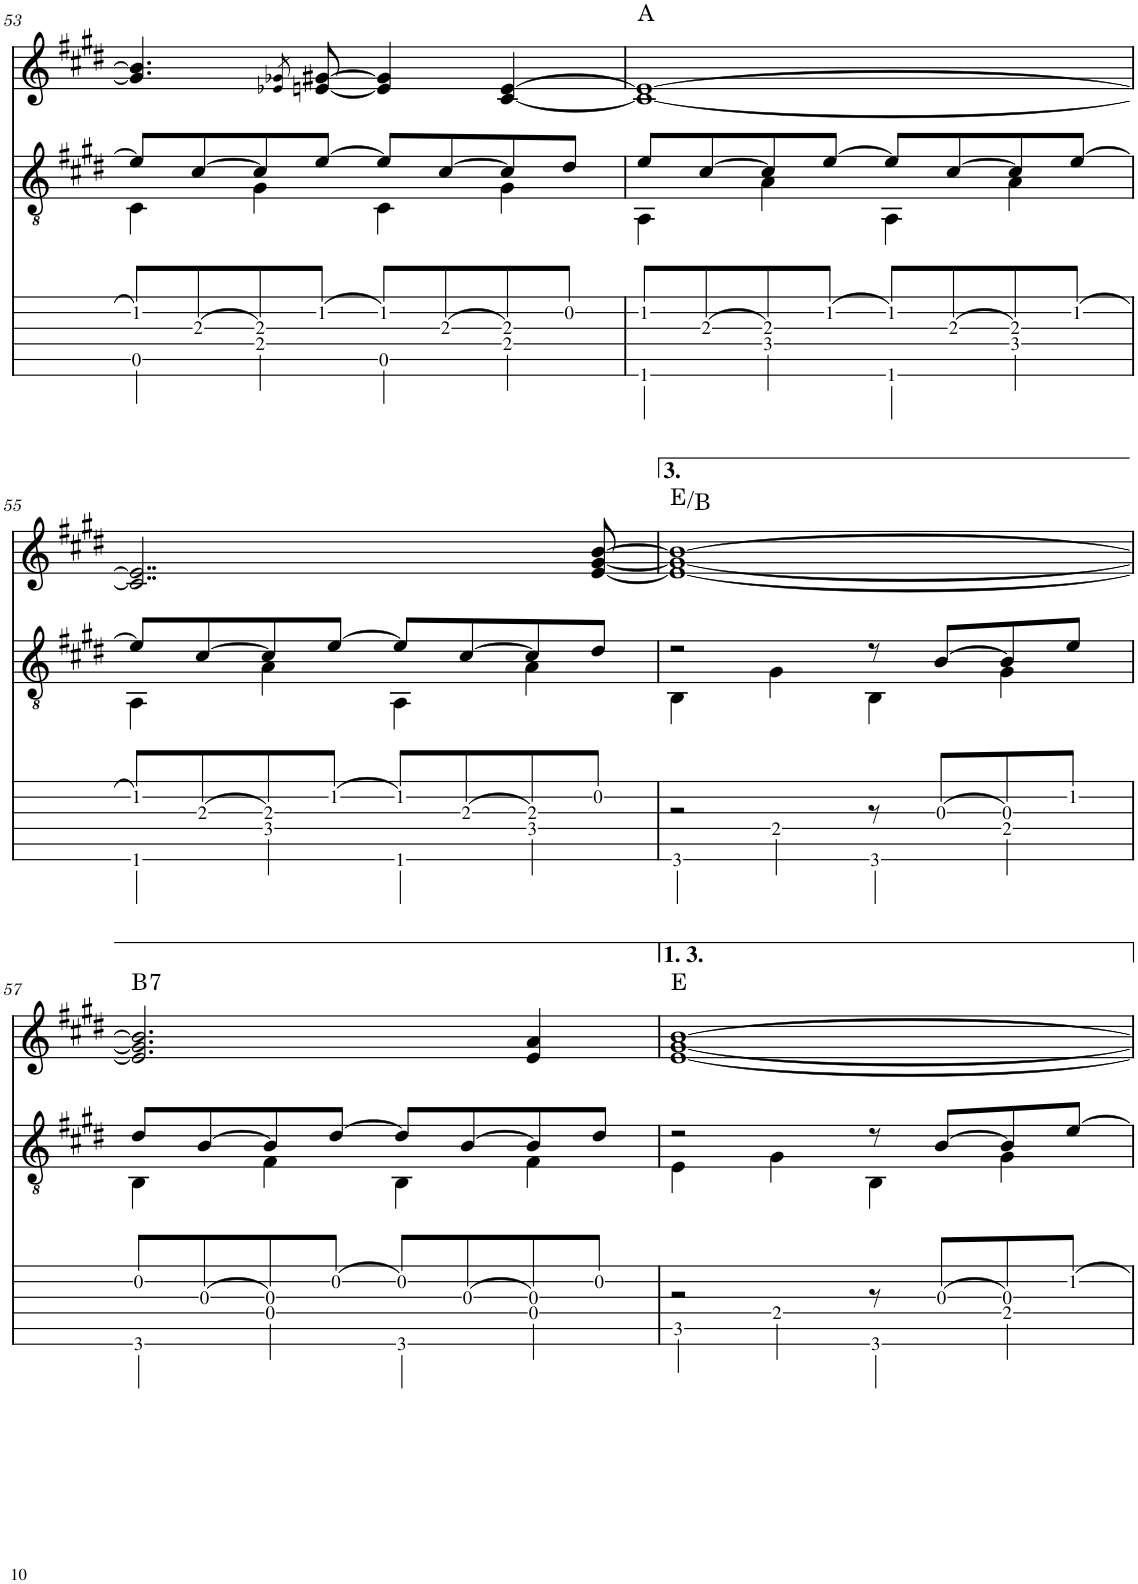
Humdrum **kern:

**kern	**kern	**kern	**harte
*part2	*part2	*part1	*part1
*staff3	*staff2	*staff1	*
*I"Classical Guitar	*	*I"La Armonica diatonica 10-fori	*
!!LO:PB:g=z
*	*clefGv2	*clefG2	*
*k[f#c#g#d#]	*k[f#c#g#d#]	*k[f#c#g#d#]	*
*M4/4	*M4/4	*M4/4	*
=53	=53	=53	=53
*^	*^	*	*
8e/L]	4C#\	8e/L]	4C#\	4.g#/] 4.b/]	.
[8c#/	.	[8c#/	.	.	.
8c#/]	4G#\	8c#/]	4G#\	.	.
.	.	.	.	8qe-X/ 8qg-X/	.
[8e/J	.	[8e/J	.	[8en/ [8g#X/	.
8e/L]	4C#\	8e/L]	4C#\	4e/] 4g#/]	.
[8c#/	.	[8c#/	.	.	.
8c#/]	4G#\	8c#/]	4G#\	[4c#/ [4e/	.
8d#/J	.	8d#/J	.	.	.
=54	=54	=54	=54	=54	=54
8e/L	4AA\	8e/L	4AA\	1c#_ 1e_	A:maj
[8c#/	.	[8c#/	.	.	.
8c#/]	4A\	8c#/]	4A\	.	.
[8e/J	.	[8e/J	.	.	.
8e/L]	4AA\	8e/L]	4AA\	.	.
[8c#/	.	[8c#/	.	.	.
8c#/]	4A\	8c#/]	4A\	.	.
[8e/J	.	[8e/J	.	.	.
!!LO:LB:g=z
=55	=55	=55	=55	=55	=55
8e/L]	4AA\	8e/L]	4AA\	2..c#/] 2..e/]	.
[8c#/	.	[8c#/	.	.	.
8c#/]	4A\	8c#/]	4A\	.	.
[8e/J	.	[8e/J	.	.	.
8e/L]	4AA\	8e/L]	4AA\	.	.
[8c#/	.	[8c#/	.	.	.
8c#/]	4A\	8c#/]	4A\	.	.
8d#/J	.	8d#/J	.	[8e/ [8g#/ [8b/	.
=56	=56	=56	=56	=56	=56
2r	4BB\	2r	4BB\	1e_ 1g#_ 1b_	E:maj/5
.	4G#\	.	4G#\	.	.
8r	4BB\	8r	4BB\	.	.
[8B/L	.	[8B/L	.	.	.
8B/]	4G#\	8B/]	4G#\	.	.
8e/J	.	8e/J	.	.	.
!!LO:LB:g=z
=57	=57	=57	=57	=57	=57
!	!	!	!	!	!LO:H:kt=7
8d#/L	4BB\	8d#/L	4BB\	2.e/] 2.g#/] 2.b/]	B:7
[8B/	.	[8B/	.	.	.
8B/]	4F#\	8B/]	4F#\	.	.
[8d#/J	.	[8d#/J	.	.	.
8d#/L]	4BB\	8d#/L]	4BB\	.	.
[8B/	.	[8B/	.	.	.
8B/]	4F#\	8B/]	4F#\	4e/ 4a/	.
8d#/J	.	8d#/J	.	.	.
=58	=58	=58	=58	=58	=58
2r	4E\	2r	4E\	[1e [1g# [1b	E:maj
.	4G#\	.	4G#\	.	.
8r	4BB\	8r	4BB\	.	.
[8B/L	.	[8B/L	.	.	.
8B/]	4G#\	8B/]	4G#\	.	.
[8e/J	.	[8e/J	.	.	.
*v	*v	*	*	*	*
*	*v	*v	*	*
=	=	=	=
*-	*-	*-	*-
